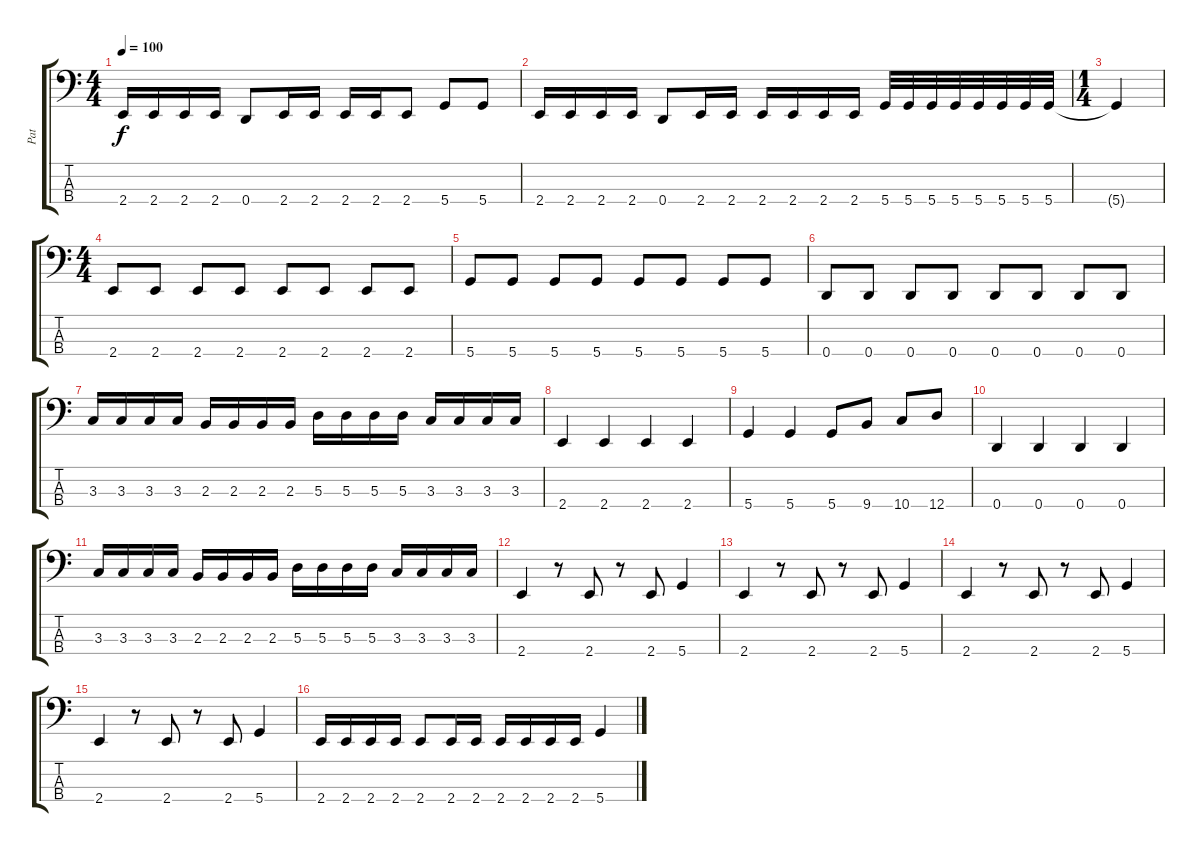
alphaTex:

\track ("Pat" "Pat") {instrument electricbassfinger}
\staff {score tabs}
\tuning (G2 D2 A1 D1) {hide}
\ts (4 4)
\tempo 100
\clef f4
\ks c
2.4.16{dy f} 2.4.16 2.4.16 2.4.16 0.4.8 2.4.16 2.4.16 2.4.16 2.4.16 2.4.8 5.4.8 5.4.8 |
2.4.16 2.4.16 2.4.16 2.4.16 0.4.8 2.4.16 2.4.16 2.4.16 2.4.16 2.4.16 2.4.16 5.4.32 5.4.32 5.4.32 5.4.32 5.4.32 5.4.32 5.4.32 5.4.32 |
\ts (1 4)
5.4{t}.4 |
\ts (4 4)
2.4.8 2.4.8 2.4.8 2.4.8 2.4.8 2.4.8 2.4.8 2.4.8 |
5.4.8 5.4.8 5.4.8 5.4.8 5.4.8 5.4.8 5.4.8 5.4.8 |
0.4.8 0.4.8 0.4.8 0.4.8 0.4.8 0.4.8 0.4.8 0.4.8 |
3.3.16 3.3.16 3.3.16 3.3.16 2.3.16 2.3.16 2.3.16 2.3.16 5.3.16 5.3.16 5.3.16 5.3.16 3.3.16 3.3.16 3.3.16 3.3.16 |
2.4.4 2.4.4 2.4.4 2.4.4 |
5.4.4 5.4.4 5.4.8 9.4.8 10.4.8 12.4.8 |
0.4.4 0.4.4 0.4.4 0.4.4 |
3.3.16 3.3.16 3.3.16 3.3.16 2.3.16 2.3.16 2.3.16 2.3.16 5.3.16 5.3.16 5.3.16 5.3.16 3.3.16 3.3.16 3.3.16 3.3.16 |
2.4.4 r.8 2.4.8 r.8 2.4.8 5.4.4 |
2.4.4 r.8 2.4.8 r.8 2.4.8 5.4.4 |
2.4.4 r.8 2.4.8 r.8 2.4.8 5.4.4 |
2.4.4 r.8 2.4.8 r.8 2.4.8 5.4.4 |
2.4.16 2.4.16 2.4.16 2.4.16 2.4.8 2.4.16 2.4.16 2.4.16 2.4.16 2.4.16 2.4.16 5.4.4
